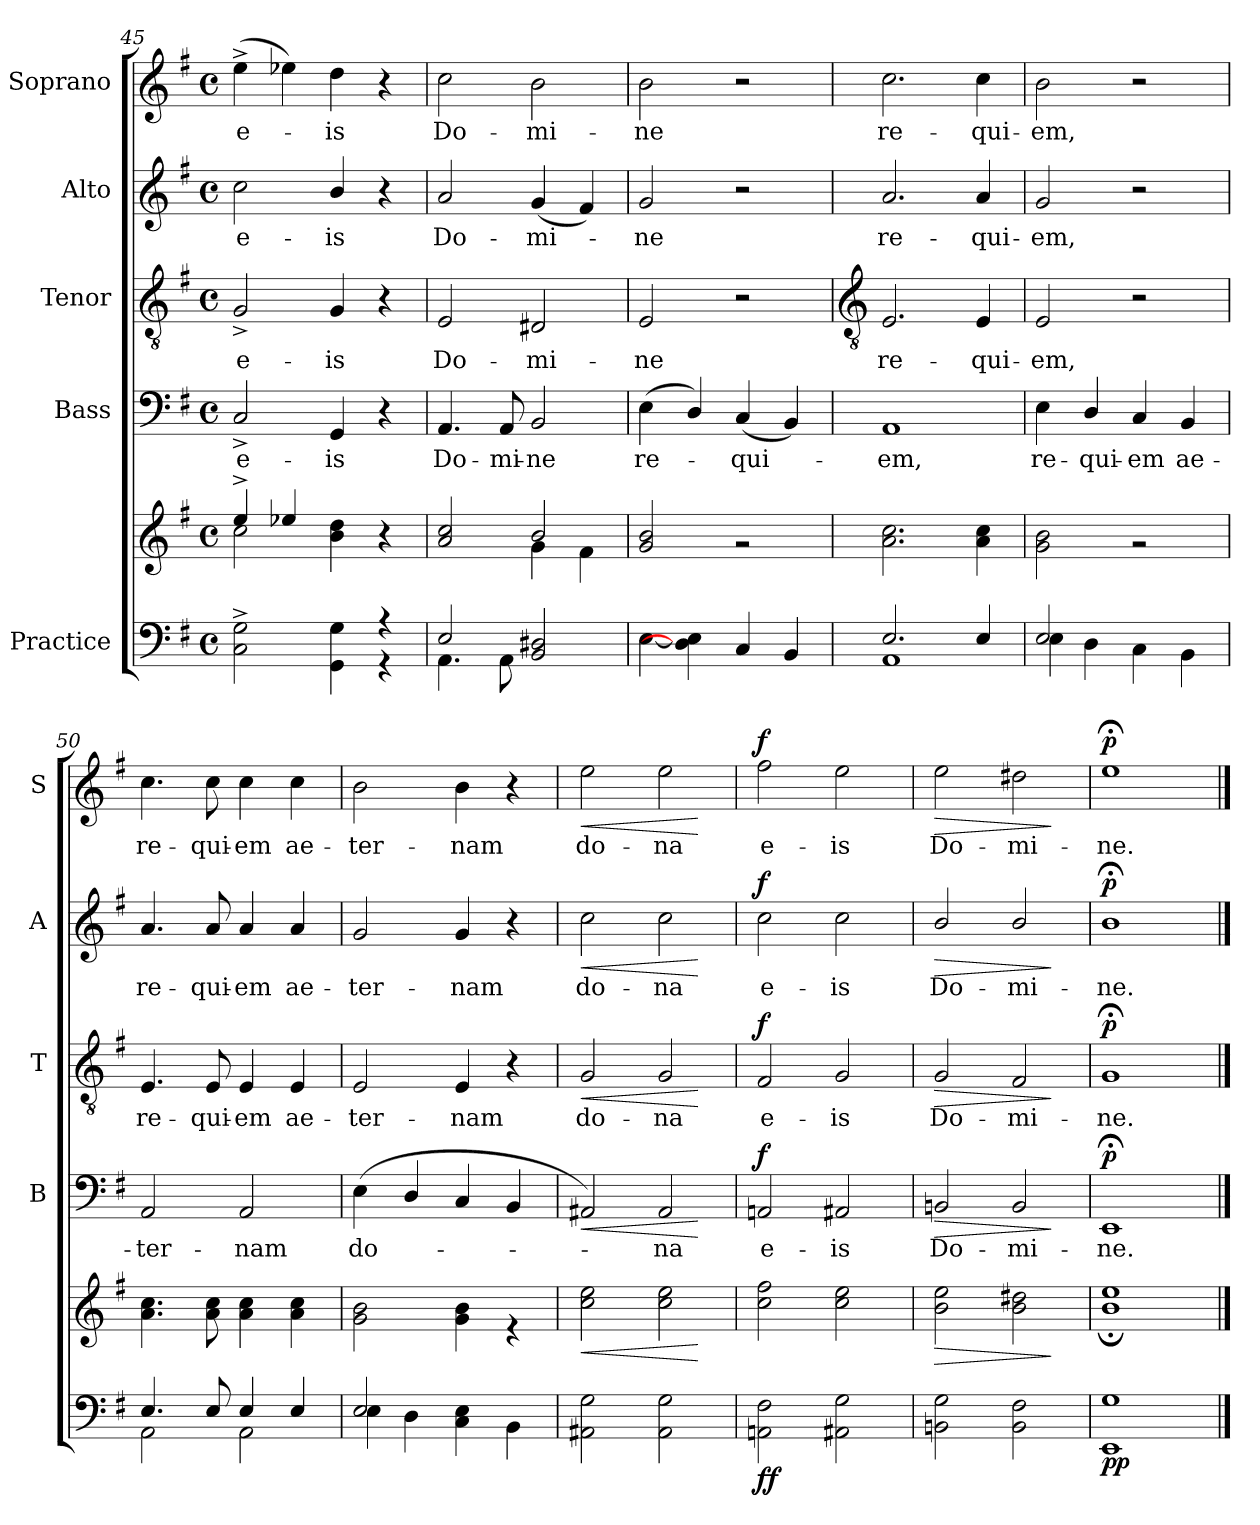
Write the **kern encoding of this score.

**kern	**kern	**dynam	**kern	**text	**dynam	**kern	**text	**dynam	**kern	**text	**dynam	**kern	**text	**dynam
*part5	*part5	*part5	*part4	*part4	*part4	*part3	*part3	*part3	*part2	*part2	*part2	*part1	*part1	*part1
*staff6	*staff5	*staff5/6	*staff4	*staff4	*staff4	*staff3	*staff3	*staff3	*staff2	*staff2	*staff2	*staff1	*staff1	*staff1
*I"Practice	*	*	*I"Bass	*	*	*I"Tenor	*	*	*I"Alto	*	*	*I"Soprano	*	*
*	*	*	*I'B	*	*	*I'T	*	*	*I'A	*	*	*I'S	*	*
*clefF4	*clefG2	*	*clefF4	*	*	*clefGv2	*	*	*clefG2	*	*	*clefG2	*	*
*k[f#]	*k[f#]	*	*k[f#]	*	*	*k[f#]	*	*	*k[f#]	*	*	*k[f#]	*	*
*G:	*G:	*	*G:	*	*	*G:	*	*	*G:	*	*	*G:	*	*
*M4/4	*M4/4	*	*M4/4	*	*	*M4/4	*	*	*M4/4	*	*	*M4/4	*	*
*met(c)	*met(c)	*	*met(c)	*	*	*met(c)	*	*	*met(c)	*	*	*met(c)	*	*
=45	=45	=45	=45	=45	=45	=45	=45	=45	=45	=45	=45	=45	=45	=45
*^	*^	*	*	*	*	*	*	*	*	*	*	*	*	*
!	!	!	!	!	!	!LO:LY:b	!	!	!LO:LY:b	!	!	!LO:LY:b	!	!	!LO:LY:b	!
2.ryy	2C\^ 2G\^	4ee^/	2cc\	.	2C^	e-	.	2G^	e-	.	2cc	e-	.	(>4ee^	e-	.
.	.	4ee-X/	.	.	.	.	.	.	.	.	.	.	.	4ee-X)	.	.
!	!	!	!	!	!	!LO:LY:b	!	!	!LO:LY:b	!	!	!LO:LY:b	!	!	!LO:LY:b	!
.	4GG\ 4G\	2ryy	4b\ 4dd\	.	4GG	-is	.	4G	-is	.	4b/	-is	.	4dd	is	.
4r	4r	.	4r	.	4r	.	.	4r	.	.	4r	.	.	4r	.	.
=46	=46	=46	=46	=46	=46	=46	=46	=46	=46	=46	=46	=46	=46	=46	=46	=46
!	!	!	!	!	!	!LO:LY:b	!	!	!LO:LY:b	!	!	!LO:LY:b	!	!	!LO:LY:b	!
2E/	4.AA\	2ryy	2a/ 2cc/	.	4.AA	Do-	.	2E	Do-	.	2a	Do-	.	2cc	Do-	.
!	!	!	!	!	!	!LO:LY:b	!	!	!	!	!	!	!	!	!	!
.	8AA\	.	.	.	8AA	-mi-	.	.	.	.	.	.	.	.	.	.
!	!	!	!	!	!	!LO:LY:b	!	!	!LO:LY:b	!	!	!LO:LY:b	!	!	!LO:LY:b	!
2ryy	2BB/ 2D#X/	2b/	4g\	.	2BB	-ne	.	2D#X	-mi-	.	(<4g	-mi-	.	2b	-mi-	.
.	.	.	4f#\	.	.	.	.	.	.	.	4f#)	.	.	.	.	.
=47	=47	=47	=47	=47	=47	=47	=47	=47	=47	=47	=47	=47	=47	=47	=47	=47
!	!	!	!	!	!	!LO:LY:b	!	!	!LO:LY:b	!	!	!LO:LY:b	!	!	!LO:LY:b	!
1ryy	[4E\	1ryy	2g/ 2b/	.	(<4E	re-	.	2E	-ne	.	2g	ne	.	2b	-ne	.
.	4D\] 4E\]	.	.	.	4D/)	.	.	.	.	.	.	.	.	.	.	.
!	!	!	!	!	!	!LO:LY:b	!	!	!	!	!	!	!	!	!	!
.	4C/	.	2r	.	(<4C	qui-	.	2r	.	.	2r	.	.	2r	.	.
.	4BB/	.	.	.	4BB)	.	.	.	.	.	.	.	.	.	.	.
!!LO:LB:g=z
=48	=48	=48	=48	=48	=48	=48	=48	=48	=48	=48	=48	=48	=48	=48	=48	=48
*	*	*	*	*	*	*	*	*clefGv2	*	*	*	*	*	*	*	*
!	!	!	!	!	!	!LO:LY:b	!	!	!LO:LY:b	!	!	!LO:LY:b	!	!	!LO:LY:b	!
2.E/	1AA\	1ryy	2.a\ 2.cc\	.	1AA	em,	.	2.E	re-	.	2.a	re-	.	2.cc	re-	.
!	!	!	!	!	!	!	!	!	!LO:LY:b	!	!	!LO:LY:b	!	!	!LO:LY:b	!
4E/	.	.	4a\ 4cc\	.	.	.	.	4E	-qui-	.	4a	-qui-	.	4cc	-qui-	.
=49	=49	=49	=49	=49	=49	=49	=49	=49	=49	=49	=49	=49	=49	=49	=49	=49
!	!	!	!	!	!	!LO:LY:b	!	!	!LO:LY:b	!	!	!LO:LY:b	!	!	!LO:LY:b	!
2E/	4E\	1ryy	2g\ 2b\	.	4E	re-	.	2E	-em,	.	2g	-em,	.	2b	-em,	.
!	!	!	!	!	!	!LO:LY:b	!	!	!	!	!	!	!	!	!	!
.	4D\	.	.	.	4D/	-qui-	.	.	.	.	.	.	.	.	.	.
!	!	!	!	!	!	!LO:LY:b	!	!	!	!	!	!	!	!	!	!
2ryy	4C\	.	2r	.	4C	-em	.	2r	.	.	2r	.	.	2r	.	.
!	!	!	!	!	!	!LO:LY:b	!	!	!	!	!	!	!	!	!	!
.	4BB\	.	.	.	4BB	ae-	.	.	.	.	.	.	.	.	.	.
=50	=50	=50	=50	=50	=50	=50	=50	=50	=50	=50	=50	=50	=50	=50	=50	=50
!	!	!	!	!	!	!LO:LY:b	!	!	!LO:LY:b	!	!	!LO:LY:b	!	!	!LO:LY:b	!
4.E/	2AA\	1ryy	4.a\ 4.cc\	.	2AA	-ter-	.	4.E	re-	.	4.a	re-	.	4.cc	re-	.
!	!	!	!	!	!	!	!	!	!LO:LY:b	!	!	!LO:LY:b	!	!	!LO:LY:b	!
8E/	.	.	8a\ 8cc\	.	.	.	.	8E	-qui-	.	8a	-qui-	.	8cc	-qui-	.
!	!	!	!	!	!	!LO:LY:b	!	!	!LO:LY:b	!	!	!LO:LY:b	!	!	!LO:LY:b	!
4E/	2AA\	.	4a\ 4cc\	.	2AA	-nam	.	4E	-em	.	4a	-em	.	4cc	-em	.
!	!	!	!	!	!	!	!	!	!LO:LY:b	!	!	!LO:LY:b	!	!	!LO:LY:b	!
4E/	.	.	4a\ 4cc\	.	.	.	.	4E	ae-	.	4a	ae-	.	4cc	ae-	.
=51	=51	=51	=51	=51	=51	=51	=51	=51	=51	=51	=51	=51	=51	=51	=51	=51
!	!	!	!	!	!	!LO:LY:b	!	!	!LO:LY:b	!	!	!LO:LY:b	!	!	!LO:LY:b	!
2E/	4E\	1ryy	2g\ 2b\	.	(<4E	do-	.	2E	-ter-	.	2g	-ter-	.	2b	-ter-	.
.	4D\	.	.	.	4D/	.	.	.	.	.	.	.	.	.	.	.
!	!	!	!	!	!	!	!	!	!LO:LY:b	!	!	!LO:LY:b	!	!	!LO:LY:b	!
2ryy	4C\ 4E\	.	4g\ 4b\	.	4C	.	.	4E	-nam	.	4g	-nam	.	4b	-nam	.
.	4BB\	.	4r	.	4BB	.	.	4r	.	.	4r	.	.	4r	.	.
=52	=52	=52	=52	=52	=52	=52	=52	=52	=52	=52	=52	=52	=52	=52	=52	=52
!	!	!	!	!LO:HP:b	!	!	!LO:HP:b	!	!LO:LY:b	!LO:HP:b	!	!LO:LY:b	!LO:HP:b	!	!LO:LY:b	!LO:HP:b
1ryy	2AA#X\ 2G\	1ryy	2cc\ 2ee\	<	2AA#X)	.	<	2G	do-	<	2cc	do-	<	2ee	do-	<
!	!	!	!	!	!	!LO:LY:b	!	!	!LO:LY:b	!	!	!LO:LY:b	!	!	!LO:LY:b	!
.	2AA#\ 2G\	.	2cc\ 2ee\	.	2AA#	na	.	2G	-na	.	2cc	-na	.	2ee	-na	.
*v	*v	*	*	*	*	*	*	*	*	*	*	*	*	*	*	*
*	*v	*v	*	*	*	*	*	*	*	*	*	*	*	*	*
.	.	[	.	.	[	.	.	[	.	.	[	.	.	[
=53	=53	=53	=53	=53	=53	=53	=53	=53	=53	=53	=53	=53	=53	=53
*^	*^	*	*	*	*	*	*	*	*	*	*	*	*	*
!	!	!	!	!LO:DY:b=2	!	!LO:LY:b	!	!	!LO:LY:b	!	!	!LO:LY:b	!	!	!LO:LY:b	!
!	!	!	!	!LO:DY:n=1:b	!	!	!LO:DY:b	!	!	!LO:DY:b	!	!	!LO:DY:b	!	!	!LO:DY:b
1ryy	2AAn\ 2F#\	1ryy	2cc\ 2ff#\	f f	2AAn	e-	f	2F#	e-	f	2cc	e-	f	2ff#	e-	f
!	!	!	!	!	!	!LO:LY:b	!	!	!LO:LY:b	!	!	!LO:LY:b	!	!	!LO:LY:b	!
.	2AA#X\ 2G\	.	2cc\ 2ee\	.	2AA#X	-is	.	2G	-is	.	2cc	-is	.	2ee	-is	.
=54	=54	=54	=54	=54	=54	=54	=54	=54	=54	=54	=54	=54	=54	=54	=54	=54
!	!	!	!	!LO:HP:b	!	!LO:LY:b	!LO:HP:b	!	!LO:LY:b	!LO:HP:b	!	!LO:LY:b	!LO:HP:b	!	!LO:LY:b	!LO:HP:b
1ryy	2BBn\ 2G\	1ryy	2b\ 2ee\	>	2BBn	Do-	>	2G	Do-	>	2b/	Do-	>	2ee	Do-	>
!	!	!	!	!	!	!LO:LY:b	!	!	!LO:LY:b	!	!	!LO:LY:b	!	!	!LO:LY:b	!
.	2BB\ 2F#\	.	2b\ 2dd#X\	.	2BB	-mi-	.	2F#	-mi-	.	2b/	-mi-	.	2dd#X	-mi-	.
*v	*v	*	*	*	*	*	*	*	*	*	*	*	*	*	*	*
*	*v	*v	*	*	*	*	*	*	*	*	*	*	*	*	*
.	.	]	.	.	]	.	.	]	.	.	]	.	.	]
=55	=55	=55	=55	=55	=55	=55	=55	=55	=55	=55	=55	=55	=55	=55
*^	*^	*	*	*	*	*	*	*	*	*	*	*	*	*
!	!	!	!	!LO:DY:b=2	!	!LO:LY:b	!	!	!LO:LY:b	!	!	!LO:LY:b	!	!	!LO:LY:b	!
!	!	!	!	!LO:DY:n=1:b	!	!	!LO:DY:b	!	!	!LO:DY:b	!	!	!LO:DY:b	!	!	!LO:DY:b
1ryy	1EE\ 1G\	1ryy	1b\;< 1ee\;<	p p	1EE;<	ne.	p	1G;<;<	ne.	p	1b;<	ne.	p	1ee;<	ne.	p
*v	*v	*	*	*	*	*	*	*	*	*	*	*	*	*	*	*
*	*v	*v	*	*	*	*	*	*	*	*	*	*	*	*	*
==	==	==	==	==	==	==	==	==	==	==	==	==	==	==
*-	*-	*-	*-	*-	*-	*-	*-	*-	*-	*-	*-	*-	*-	*-
